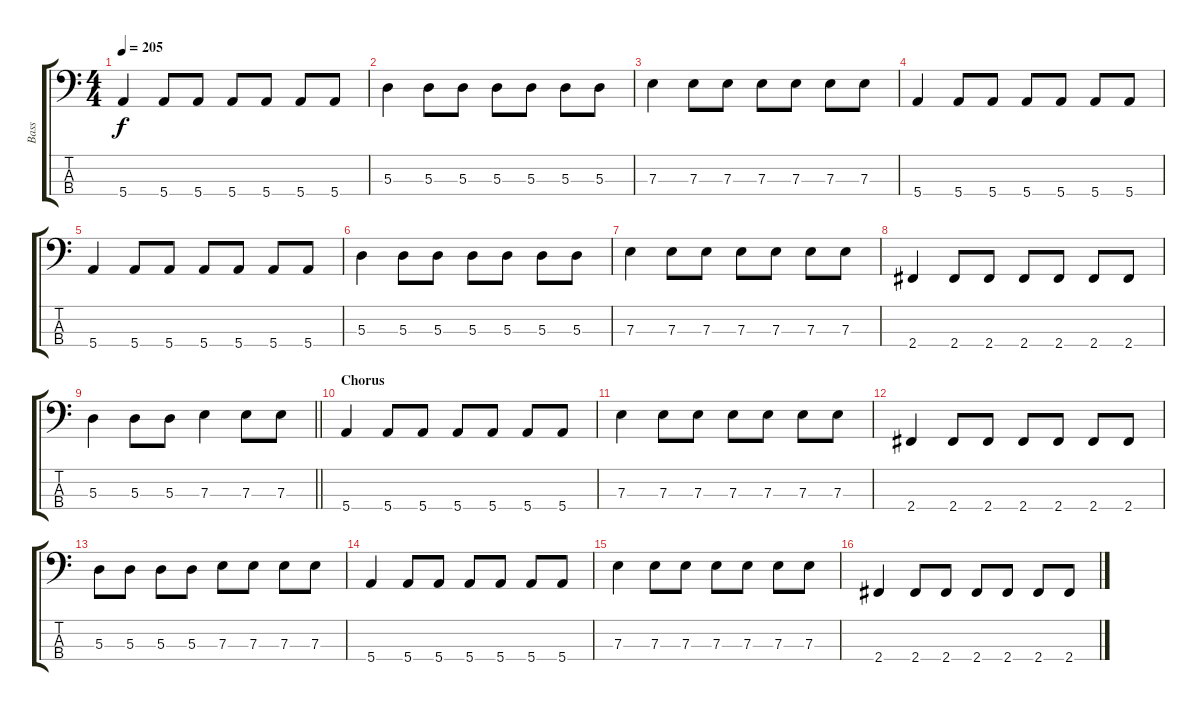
\track ("Bass" "Bass") {instrument electricbasspick}
\staff {score tabs}
\tuning (G2 D2 A1 E1) {hide}
\ts (4 4)
\tempo 205
\clef f4
\ks c
5.4.4{dy f} 5.4.8 5.4.8 5.4.8 5.4.8 5.4.8 5.4.8 |
5.3.4 5.3.8 5.3.8 5.3.8 5.3.8 5.3.8 5.3.8 |
7.3.4 7.3.8 7.3.8 7.3.8 7.3.8 7.3.8 7.3.8 |
5.4.4 5.4.8 5.4.8 5.4.8 5.4.8 5.4.8 5.4.8 |
5.4.4 5.4.8 5.4.8 5.4.8 5.4.8 5.4.8 5.4.8 |
5.3.4 5.3.8 5.3.8 5.3.8 5.3.8 5.3.8 5.3.8 |
7.3.4 7.3.8 7.3.8 7.3.8 7.3.8 7.3.8 7.3.8 |
2.4.4 2.4.8 2.4.8 2.4.8 2.4.8 2.4.8 2.4.8 |
\barLineRight lightlight
5.3.4 5.3.8 5.3.8 7.3.4 7.3.8 7.3.8 |
\section ("" "Chorus")
5.4.4 5.4.8 5.4.8 5.4.8 5.4.8 5.4.8 5.4.8 |
7.3.4 7.3.8 7.3.8 7.3.8 7.3.8 7.3.8 7.3.8 |
2.4.4 2.4.8 2.4.8 2.4.8 2.4.8 2.4.8 2.4.8 |
5.3.8 5.3.8 5.3.8 5.3.8 7.3.8 7.3.8 7.3.8 7.3.8 |
5.4.4 5.4.8 5.4.8 5.4.8 5.4.8 5.4.8 5.4.8 |
7.3.4 7.3.8 7.3.8 7.3.8 7.3.8 7.3.8 7.3.8 |
2.4.4 2.4.8 2.4.8 2.4.8 2.4.8 2.4.8 2.4.8
